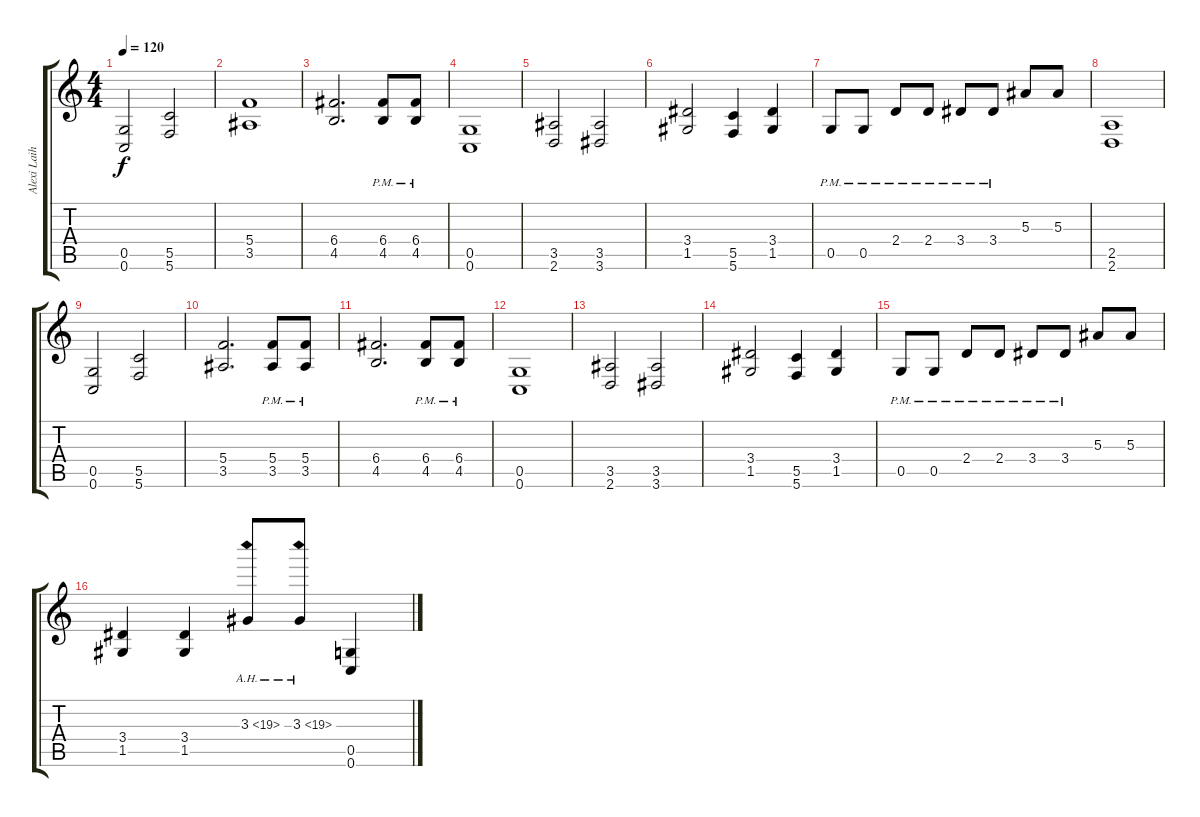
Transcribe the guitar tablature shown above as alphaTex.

\track ("Alexi Laiho - Rhythm Guitar" "Alexi Laih") {instrument distortionguitar}
\staff {score tabs}
\tuning (D4 A3 F3 C3 G2 C2) {hide}
\ts (4 4)
\tempo 120
\clef g2
\ks c
(0.5 0.6).2{dy f} (5.5 5.6).2 |
(5.4 3.5).1 |
(6.4 4.5).2{d} (6.4{pm} 4.5{pm}).8 (6.4{pm} 4.5{pm}).8 |
(0.5 0.6).1 |
(3.5 2.6).2 (3.5 3.6).2 |
(3.4 1.5).2 (5.5 5.6).4 (3.4 1.5).4 |
0.5{pm}.8 0.5{pm}.8 2.4{pm}.8 2.4{pm}.8 3.4{pm}.8 3.4{pm}.8 5.3.8 5.3.8 |
(2.5 2.6).1 |
(0.5 0.6).2 (5.5 5.6).2 |
(5.4 3.5).2{d} (5.4{pm} 3.5{pm}).8 (5.4{pm} 3.5{pm}).8 |
(6.4 4.5).2{d} (6.4{pm} 4.5{pm}).8 (6.4{pm} 4.5{pm}).8 |
(0.5 0.6).1 |
(3.5 2.6).2 (3.5 3.6).2 |
(3.4 1.5).2 (5.5 5.6).4 (3.4 1.5).4 |
0.5{pm}.8 0.5{pm}.8 2.4{pm}.8 2.4{pm}.8 3.4{pm}.8 3.4{pm}.8 5.3.8 5.3.8 |
(3.4 1.5).4 (3.4 1.5).4 3.3{ah 16}.8 3.3{ah 16}.8 (0.5 0.6).4
